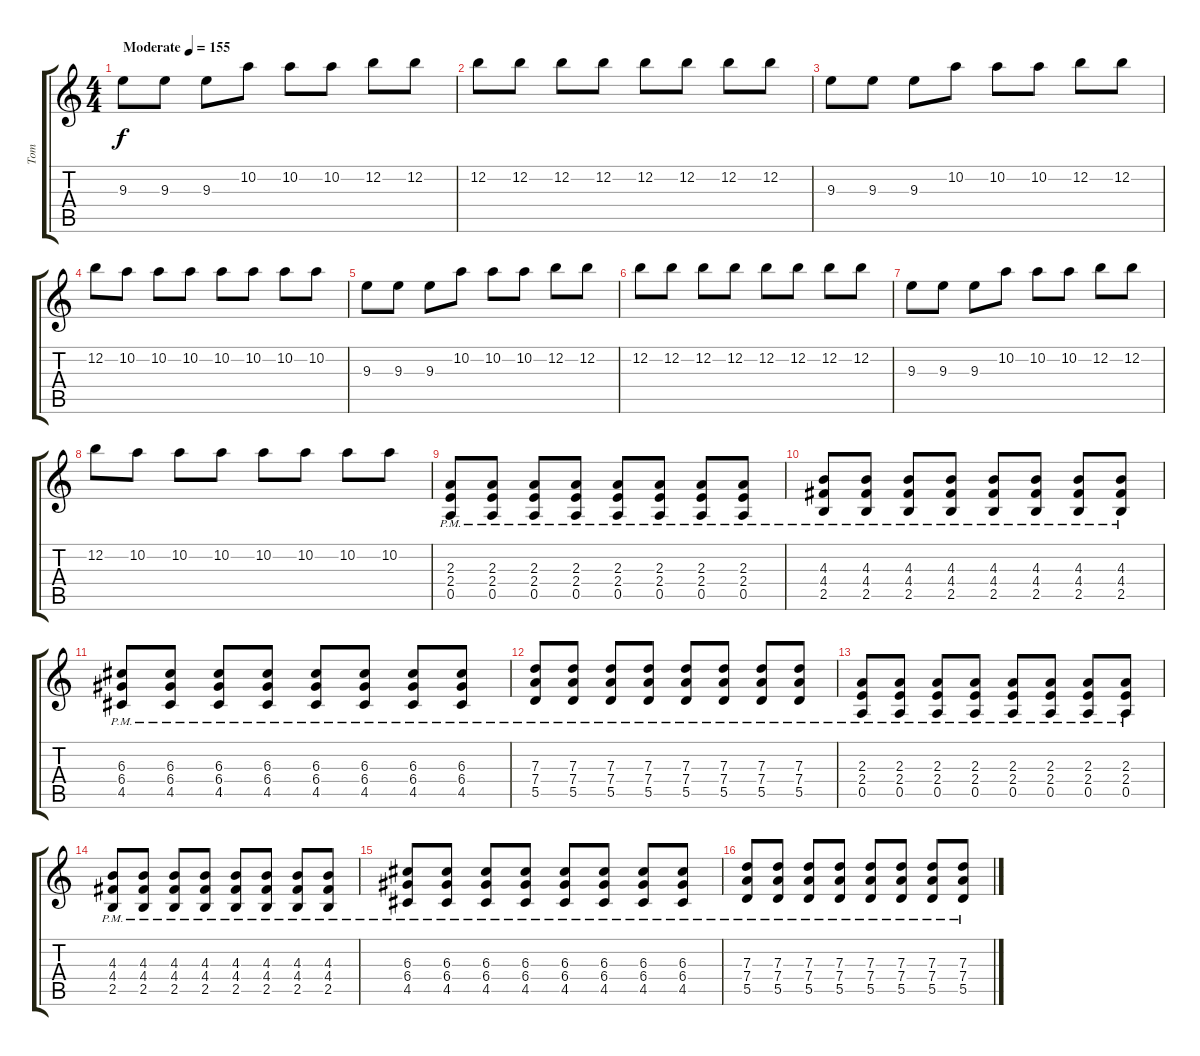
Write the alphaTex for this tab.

\track ("Tom" "Tom") {instrument overdrivenguitar}
\staff {score tabs}
\tuning (E4 B3 G3 D3 A2 E2) {hide}
\ts (4 4)
\tempo (155 "Moderate")
\clef g2
\ks c
9.3.8{dy f instrument electricguitarclean} 9.3.8 9.3.8 10.2.8 10.2.8 10.2.8 12.2.8 12.2.8 |
12.2.8 12.2.8 12.2.8 12.2.8 12.2.8 12.2.8 12.2.8 12.2.8 |
9.3.8 9.3.8 9.3.8 10.2.8 10.2.8 10.2.8 12.2.8 12.2.8 |
12.2.8 10.2.8 10.2.8 10.2.8 10.2.8 10.2.8 10.2.8 10.2.8 |
9.3.8 9.3.8 9.3.8 10.2.8 10.2.8 10.2.8 12.2.8 12.2.8 |
12.2.8 12.2.8 12.2.8 12.2.8 12.2.8 12.2.8 12.2.8 12.2.8 |
9.3.8 9.3.8 9.3.8 10.2.8 10.2.8 10.2.8 12.2.8 12.2.8 |
12.2.8 10.2.8 10.2.8 10.2.8 10.2.8 10.2.8 10.2.8 10.2.8 |
(2.3{pm} 2.4{pm} 0.5{pm}).8{instrument overdrivenguitar} (2.3{pm} 2.4{pm} 0.5{pm}).8 (2.3{pm} 2.4{pm} 0.5{pm}).8 (2.3{pm} 2.4{pm} 0.5{pm}).8 (2.3{pm} 2.4{pm} 0.5{pm}).8 (2.3{pm} 2.4{pm} 0.5{pm}).8 (2.3{pm} 2.4{pm} 0.5{pm}).8 (2.3{pm} 2.4{pm} 0.5{pm}).8 |
(4.3{pm} 4.4{pm} 2.5{pm}).8 (4.3{pm} 4.4{pm} 2.5{pm}).8 (4.3{pm} 4.4{pm} 2.5{pm}).8 (4.3{pm} 4.4{pm} 2.5{pm}).8 (4.3{pm} 4.4{pm} 2.5{pm}).8 (4.3{pm} 4.4{pm} 2.5{pm}).8 (4.3{pm} 4.4{pm} 2.5{pm}).8 (4.3{pm} 4.4{pm} 2.5{pm}).8 |
(6.3{pm} 6.4{pm} 4.5{pm}).8 (6.3{pm} 6.4{pm} 4.5{pm}).8 (6.3{pm} 6.4{pm} 4.5{pm}).8 (6.3{pm} 6.4{pm} 4.5{pm}).8 (6.3{pm} 6.4{pm} 4.5{pm}).8 (6.3{pm} 6.4{pm} 4.5{pm}).8 (6.3{pm} 6.4{pm} 4.5{pm}).8 (6.3{pm} 6.4{pm} 4.5{pm}).8 |
(7.3{pm} 7.4{pm} 5.5{pm}).8 (7.3{pm} 7.4{pm} 5.5{pm}).8 (7.3{pm} 7.4{pm} 5.5{pm}).8 (7.3{pm} 7.4{pm} 5.5{pm}).8 (7.3{pm} 7.4{pm} 5.5{pm}).8 (7.3{pm} 7.4{pm} 5.5{pm}).8 (7.3{pm} 7.4{pm} 5.5{pm}).8 (7.3{pm} 7.4{pm} 5.5{pm}).8 |
(2.3{pm} 2.4{pm} 0.5{pm}).8 (2.3{pm} 2.4{pm} 0.5{pm}).8 (2.3{pm} 2.4{pm} 0.5{pm}).8 (2.3{pm} 2.4{pm} 0.5{pm}).8 (2.3{pm} 2.4{pm} 0.5{pm}).8 (2.3{pm} 2.4{pm} 0.5{pm}).8 (2.3{pm} 2.4{pm} 0.5{pm}).8 (2.3{pm} 2.4{pm} 0.5{pm}).8 |
(4.3{pm} 4.4{pm} 2.5{pm}).8 (4.3{pm} 4.4{pm} 2.5{pm}).8 (4.3{pm} 4.4{pm} 2.5{pm}).8 (4.3{pm} 4.4{pm} 2.5{pm}).8 (4.3{pm} 4.4{pm} 2.5{pm}).8 (4.3{pm} 4.4{pm} 2.5{pm}).8 (4.3{pm} 4.4{pm} 2.5{pm}).8 (4.3{pm} 4.4{pm} 2.5{pm}).8 |
(6.3{pm} 6.4{pm} 4.5{pm}).8 (6.3{pm} 6.4{pm} 4.5{pm}).8 (6.3{pm} 6.4{pm} 4.5{pm}).8 (6.3{pm} 6.4{pm} 4.5{pm}).8 (6.3{pm} 6.4{pm} 4.5{pm}).8 (6.3{pm} 6.4{pm} 4.5{pm}).8 (6.3{pm} 6.4{pm} 4.5{pm}).8 (6.3{pm} 6.4{pm} 4.5{pm}).8 |
(7.3{pm} 7.4{pm} 5.5{pm}).8 (7.3{pm} 7.4{pm} 5.5{pm}).8 (7.3{pm} 7.4{pm} 5.5{pm}).8 (7.3{pm} 7.4{pm} 5.5{pm}).8 (7.3{pm} 7.4{pm} 5.5{pm}).8 (7.3{pm} 7.4{pm} 5.5{pm}).8 (7.3{pm} 7.4{pm} 5.5{pm}).8 (7.3{pm} 7.4{pm} 5.5{pm}).8
